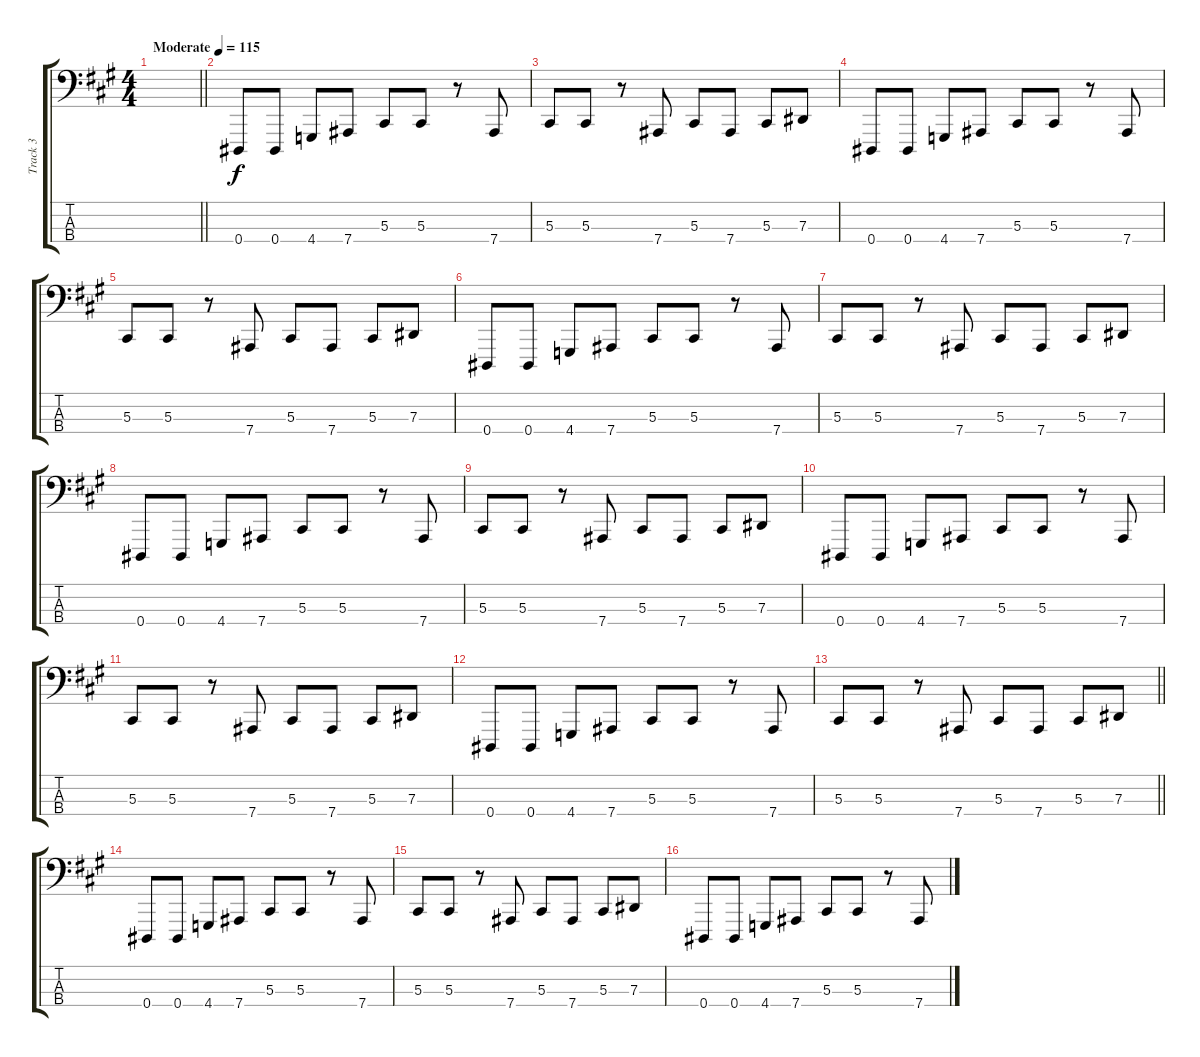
\track ("Track 3" "Track 3") {instrument acousticgrandpiano}
\staff {score tabs}
\tuning (Gb2 Db2 Ab1 Eb1) {hide}
\ts (4 4)
\tempo (115 "Moderate")
\clef f4
\barLineRight lightlight
\ks a
|
0.4.8 0.4.8 4.4.8 7.4.8 5.3.8 5.3.8 r.8 7.4.8 |
5.3.8 5.3.8 r.8 7.4.8 5.3.8 7.4.8 5.3.8 7.3.8 |
0.4.8 0.4.8 4.4.8 7.4.8 5.3.8 5.3.8 r.8 7.4.8 |
5.3.8 5.3.8 r.8 7.4.8 5.3.8 7.4.8 5.3.8 7.3.8 |
0.4.8 0.4.8 4.4.8 7.4.8 5.3.8 5.3.8 r.8 7.4.8 |
5.3.8 5.3.8 r.8 7.4.8 5.3.8 7.4.8 5.3.8 7.3.8 |
0.4.8 0.4.8 4.4.8 7.4.8 5.3.8 5.3.8 r.8 7.4.8 |
5.3.8 5.3.8 r.8 7.4.8 5.3.8 7.4.8 5.3.8 7.3.8 |
0.4.8 0.4.8 4.4.8 7.4.8 5.3.8 5.3.8 r.8 7.4.8 |
5.3.8 5.3.8 r.8 7.4.8 5.3.8 7.4.8 5.3.8 7.3.8 |
0.4.8 0.4.8 4.4.8 7.4.8 5.3.8 5.3.8 r.8 7.4.8 |
\barLineRight lightlight
5.3.8 5.3.8 r.8 7.4.8 5.3.8 7.4.8 5.3.8 7.3.8 |
0.4.8 0.4.8 4.4.8 7.4.8 5.3.8 5.3.8 r.8 7.4.8 |
5.3.8 5.3.8 r.8 7.4.8 5.3.8 7.4.8 5.3.8 7.3.8 |
0.4.8 0.4.8 4.4.8 7.4.8 5.3.8 5.3.8 r.8 7.4.8
